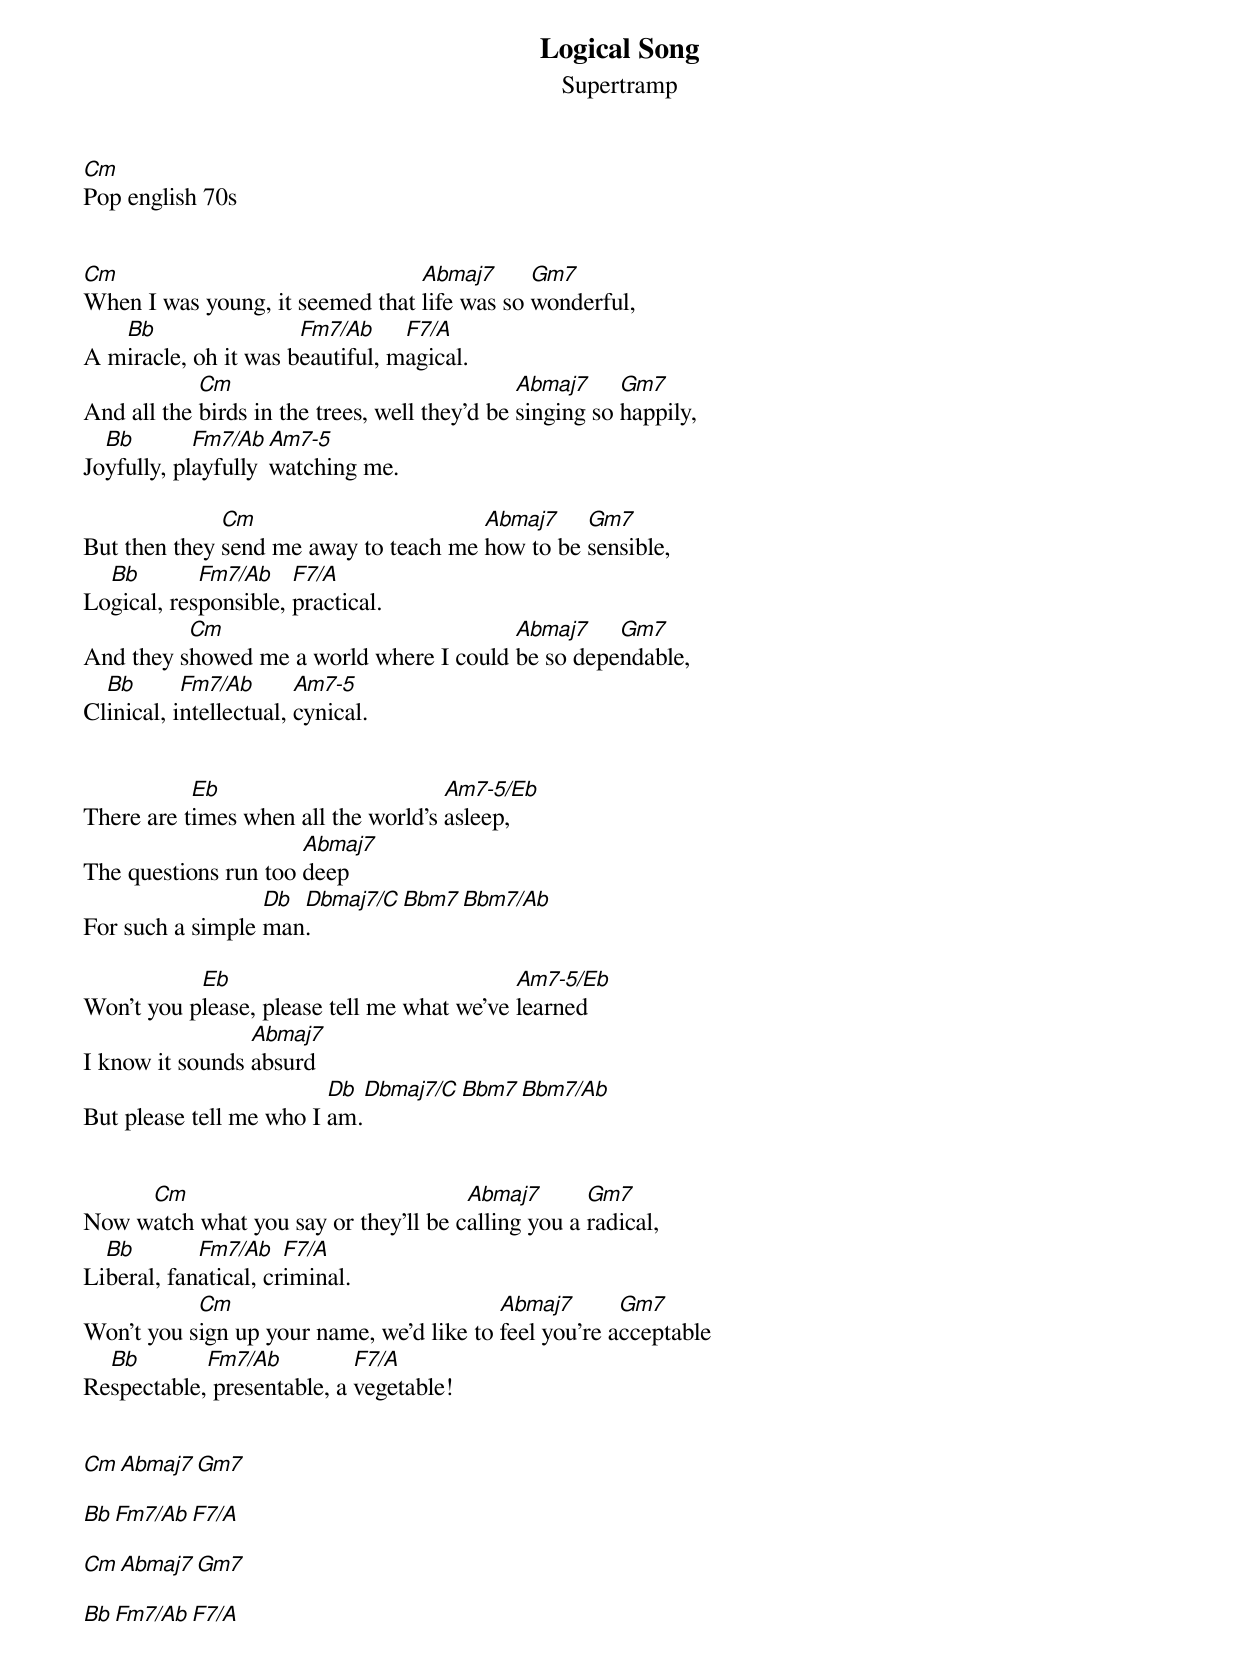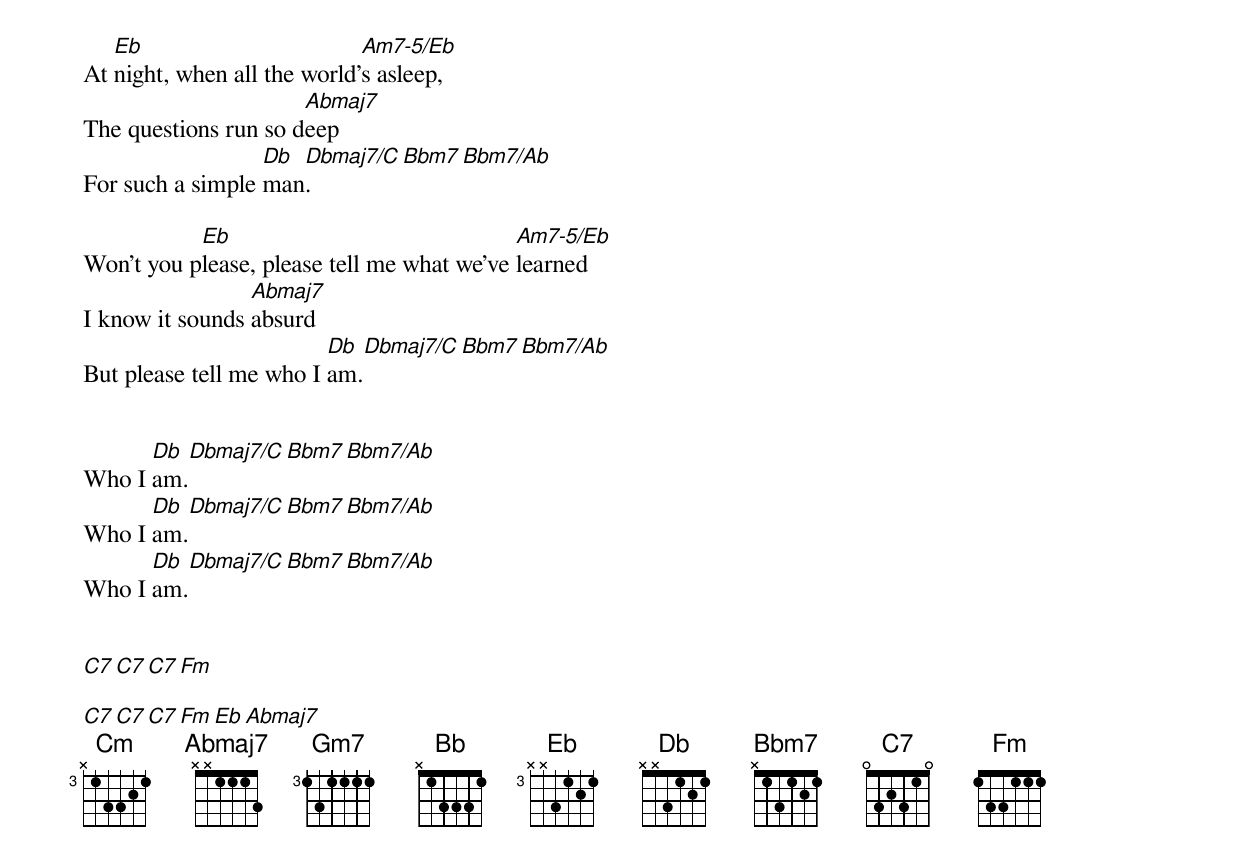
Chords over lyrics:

Logical Song
Supertramp
Cm
Pop english 70s


Cm                               Abmaj7      Gm7
When I was young, it seemed that life was so wonderful,
   Bb                 Fm7/Ab     F7/A
A miracle, oh it was beautiful, magical.
            Cm                                 Abmaj7     Gm7
And all the birds in the trees, well they'd be singing so happily,
  Bb        Fm7/Ab  Am7-5
Joyfully, playfully watching me.

              Cm                       Abmaj7    Gm7
But then they send me away to teach me how to be sensible,
  Bb        Fm7/Ab    F7/A
Logical, responsible, practical.
          Cm                             Abmaj7    Gm7
And they showed me a world where I could be so dependable,
  Bb       Fm7/Ab       Am7-5
Clinical, intellectual, cynical.


           Eb                        Am7-5/Eb
There are times when all the world's asleep,
                      Abmaj7
The questions run too deep
                  Db Dbmaj7/C Bbm7 Bbm7/Ab
For such a simple man.

           Eb                               Am7-5/Eb
Won't you please, please tell me what we've learned
                 Abmaj7
I know it sounds absurd
                         Db Dbmaj7/C Bbm7 Bbm7/Ab
But please tell me who I am.


     Cm                               Abmaj7       Gm7
Now watch what you say or they'll be calling you a radical,
  Bb        Fm7/Ab    F7/A
Liberal, fanatical, criminal.
           Cm                             Abmaj7       Gm7
Won't you sign up your name, we'd like to feel you're acceptable
  Bb        Fm7/Ab          F7/A
Respectable, presentable, a vegetable!


Cm   Abmaj7    Gm7

Bb   Fm7/Ab    F7/A

Cm   Abmaj7    Gm7

Bb   Fm7/Ab    F7/A




   Eb                        Am7-5/Eb
At night, when all the world's asleep,
                      Abmaj7
The questions run so deep
                  Db Dbmaj7/C Bbm7 Bbm7/Ab
For such a simple man.

           Eb                               Am7-5/Eb
Won't you please, please tell me what we've learned
                 Abmaj7
I know it sounds absurd
                         Db Dbmaj7/C Bbm7 Bbm7/Ab
But please tell me who I am.


      Db Dbmaj7/C Bbm7 Bbm7/Ab
Who I am.
      Db Dbmaj7/C Bbm7 Bbm7/Ab
Who I am.
      Db Dbmaj7/C Bbm7 Bbm7/Ab
Who I am.


C7  C7  C7  Fm

C7  C7  C7  Fm Eb Abmaj7
